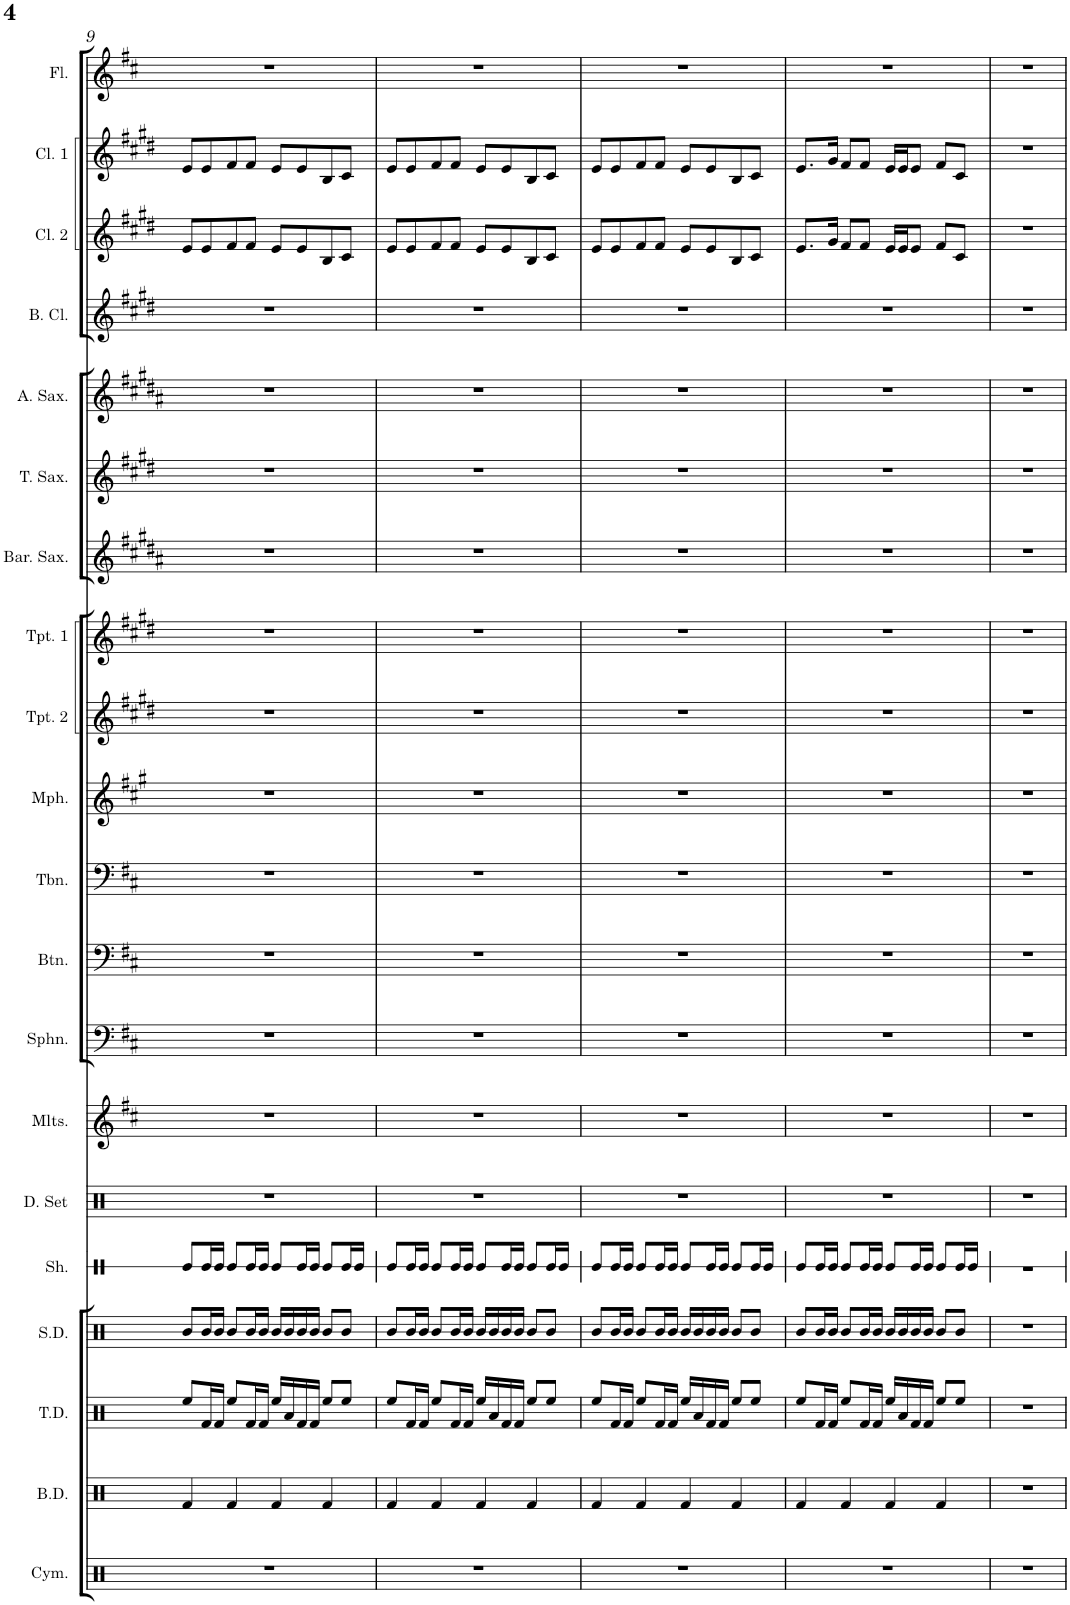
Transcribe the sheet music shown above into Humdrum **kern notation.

**kern	**kern	**kern	**kern	**kern	**kern	**kern	**kern	**kern	**kern	**kern	**kern	**kern	**kern	**kern	**kern	**kern	**kern	**kern	**kern
*part20	*part19	*part18	*part17	*part16	*part15	*part14	*part13	*part12	*part11	*part10	*part9	*part8	*part7	*part6	*part5	*part4	*part3	*part2	*part1
*staff20	*staff19	*staff18	*staff17	*staff16	*staff15	*staff14	*staff13	*staff12	*staff11	*staff10	*staff9	*staff8	*staff7	*staff6	*staff5	*staff4	*staff3	*staff2	*staff1
*I"Cymbals	*I"Bass Drums	*I"Tenor Drums	*I"Snare Drum	*I"Shaker	*I"Drumset	*I"Mallets	*I"Sousaphone	*I"Baritone	*I"Trombone	*I"Mellophone	*I"Trumpet 2	*I"Trumpet 1	*I"Baritone Sax	*I"Tenor Sax	*I"Alto Sax	*I"Bass Clarinet	*I"Clarinet 2	*I"Clarinet 1	*I"Flute
*I'Cym.	*I'B.D.	*I'T.D.	*I'S.D.	*I'Sh.	*I'D. Set	*I'Mlts.	*I'Sphn.	*I'Btn.	*I'Tbn.	*I'Mph.	*I'Tpt. 2	*I'Tpt. 1	*I'Bar. Sax.	*I'T. Sax.	*I'A. Sax.	*I'B. Cl.	*I'Cl. 2	*I'Cl. 1	*I'Fl.
!!LO:PB:g=z
*clefX	*clefX	*clefX	*clefX	*clefX	*clefX	*clefG2	*clefF4	*clefF4	*clefF4	*clefG2	*clefG2	*clefG2	*clefG2	*clefG2	*clefG2	*clefG2	*clefG2	*clefG2	*clefG2
*	*	*	*	*	*	*Trd-7c-12	*	*Trd4c7	*	*Trd4c7	*Trd1c2	*Trd1c2	*Trd12c21	*Trd8c14	*Trd5c9	*Trd8c14	*Trd1c2	*Trd1c2	*
*k[]	*k[]	*k[]	*k[]	*k[]	*k[]	*k[f#c#]	*k[f#c#]	*k[f#c#]	*k[f#c#]	*k[f#c#g#]	*k[f#c#g#d#]	*k[f#c#g#d#]	*k[f#c#g#d#a#]	*k[f#c#g#d#]	*k[f#c#g#d#a#]	*k[f#c#g#d#]	*k[f#c#g#d#]	*k[f#c#g#d#]	*k[f#c#]
*M4/4	*M4/4	*M4/4	*M4/4	*M4/4	*M4/4	*M4/4	*M4/4	*M4/4	*M4/4	*M4/4	*M4/4	*M4/4	*M4/4	*M4/4	*M4/4	*M4/4	*M4/4	*M4/4	*M4/4
=9	=9	=9	=9	=9	=9	=9	=9	=9	=9	=9	=9	=9	=9	=9	=9	=9	=9	=9	=9
1r	4Rf/	8Ree/L	8R/L	8Re/L	1r	1r	1r	1r	1r	1r	1r	1r	1r	1r	1r	1r	8e/L	8e/L	1r
.	.	16Rf/L	16R/L	16Re/L	.	.	.	.	.	.	.	.	.	.	.	.	8e/	8e/	.
.	.	16Rf/JJ	16R/JJ	16Re/JJ	.	.	.	.	.	.	.	.	.	.	.	.	.	.	.
.	4Rf/	8Ree/L	8R/L	8Re/L	.	.	.	.	.	.	.	.	.	.	.	.	8f#/	8f#/	.
.	.	16Rf/L	16R/L	16Re/L	.	.	.	.	.	.	.	.	.	.	.	.	8f#/J	8f#/J	.
.	.	16Rf/JJ	16R/JJ	16Re/JJ	.	.	.	.	.	.	.	.	.	.	.	.	.	.	.
.	4Rf/	16Ree/LL	16R/LL	8Re/L	.	.	.	.	.	.	.	.	.	.	.	.	8e/L	8e/L	.
.	.	16Ra/	16R/	.	.	.	.	.	.	.	.	.	.	.	.	.	.	.	.
.	.	16Rf/	16R/	16Re/L	.	.	.	.	.	.	.	.	.	.	.	.	8e/	8e/	.
.	.	16Rf/JJ	16R/JJ	16Re/JJ	.	.	.	.	.	.	.	.	.	.	.	.	.	.	.
.	4Rf/	8Ree/L	8R/L	8Re/L	.	.	.	.	.	.	.	.	.	.	.	.	8B/	8B/	.
.	.	8Ree/J	8R/J	16Re/L	.	.	.	.	.	.	.	.	.	.	.	.	8c#/J	8c#/J	.
.	.	.	.	16Re/JJ	.	.	.	.	.	.	.	.	.	.	.	.	.	.	.
=10	=10	=10	=10	=10	=10	=10	=10	=10	=10	=10	=10	=10	=10	=10	=10	=10	=10	=10	=10
1r	4Rf/	8Ree/L	8R/L	8Re/L	1r	1r	1r	1r	1r	1r	1r	1r	1r	1r	1r	1r	8e/L	8e/L	1r
.	.	16Rf/L	16R/L	16Re/L	.	.	.	.	.	.	.	.	.	.	.	.	8e/	8e/	.
.	.	16Rf/JJ	16R/JJ	16Re/JJ	.	.	.	.	.	.	.	.	.	.	.	.	.	.	.
.	4Rf/	8Ree/L	8R/L	8Re/L	.	.	.	.	.	.	.	.	.	.	.	.	8f#/	8f#/	.
.	.	16Rf/L	16R/L	16Re/L	.	.	.	.	.	.	.	.	.	.	.	.	8f#/J	8f#/J	.
.	.	16Rf/JJ	16R/JJ	16Re/JJ	.	.	.	.	.	.	.	.	.	.	.	.	.	.	.
.	4Rf/	16Ree/LL	16R/LL	8Re/L	.	.	.	.	.	.	.	.	.	.	.	.	8e/L	8e/L	.
.	.	16Ra/	16R/	.	.	.	.	.	.	.	.	.	.	.	.	.	.	.	.
.	.	16Rf/	16R/	16Re/L	.	.	.	.	.	.	.	.	.	.	.	.	8e/	8e/	.
.	.	16Rf/JJ	16R/JJ	16Re/JJ	.	.	.	.	.	.	.	.	.	.	.	.	.	.	.
.	4Rf/	8Ree/L	8R/L	8Re/L	.	.	.	.	.	.	.	.	.	.	.	.	8B/	8B/	.
.	.	8Ree/J	8R/J	16Re/L	.	.	.	.	.	.	.	.	.	.	.	.	8c#/J	8c#/J	.
.	.	.	.	16Re/JJ	.	.	.	.	.	.	.	.	.	.	.	.	.	.	.
=11	=11	=11	=11	=11	=11	=11	=11	=11	=11	=11	=11	=11	=11	=11	=11	=11	=11	=11	=11
1r	4Rf/	8Ree/L	8R/L	8Re/L	1r	1r	1r	1r	1r	1r	1r	1r	1r	1r	1r	1r	8e/L	8e/L	1r
.	.	16Rf/L	16R/L	16Re/L	.	.	.	.	.	.	.	.	.	.	.	.	8e/	8e/	.
.	.	16Rf/JJ	16R/JJ	16Re/JJ	.	.	.	.	.	.	.	.	.	.	.	.	.	.	.
.	4Rf/	8Ree/L	8R/L	8Re/L	.	.	.	.	.	.	.	.	.	.	.	.	8f#/	8f#/	.
.	.	16Rf/L	16R/L	16Re/L	.	.	.	.	.	.	.	.	.	.	.	.	8f#/J	8f#/J	.
.	.	16Rf/JJ	16R/JJ	16Re/JJ	.	.	.	.	.	.	.	.	.	.	.	.	.	.	.
.	4Rf/	16Ree/LL	16R/LL	8Re/L	.	.	.	.	.	.	.	.	.	.	.	.	8e/L	8e/L	.
.	.	16Ra/	16R/	.	.	.	.	.	.	.	.	.	.	.	.	.	.	.	.
.	.	16Rf/	16R/	16Re/L	.	.	.	.	.	.	.	.	.	.	.	.	8e/	8e/	.
.	.	16Rf/JJ	16R/JJ	16Re/JJ	.	.	.	.	.	.	.	.	.	.	.	.	.	.	.
.	4Rf/	8Ree/L	8R/L	8Re/L	.	.	.	.	.	.	.	.	.	.	.	.	8B/	8B/	.
.	.	8Ree/J	8R/J	16Re/L	.	.	.	.	.	.	.	.	.	.	.	.	8c#/J	8c#/J	.
.	.	.	.	16Re/JJ	.	.	.	.	.	.	.	.	.	.	.	.	.	.	.
=12	=12	=12	=12	=12	=12	=12	=12	=12	=12	=12	=12	=12	=12	=12	=12	=12	=12	=12	=12
1r	4Rf/	8Ree/L	8R/L	8Re/L	1r	1r	1r	1r	1r	1r	1r	1r	1r	1r	1r	1r	8.e/L	8.e/L	1r
.	.	16Rf/L	16R/L	16Re/L	.	.	.	.	.	.	.	.	.	.	.	.	.	.	.
.	.	16Rf/JJ	16R/JJ	16Re/JJ	.	.	.	.	.	.	.	.	.	.	.	.	16g#/Jk	16g#/Jk	.
.	4Rf/	8Ree/L	8R/L	8Re/L	.	.	.	.	.	.	.	.	.	.	.	.	8f#/L	8f#/L	.
.	.	16Rf/L	16R/L	16Re/L	.	.	.	.	.	.	.	.	.	.	.	.	8f#/J	8f#/J	.
.	.	16Rf/JJ	16R/JJ	16Re/JJ	.	.	.	.	.	.	.	.	.	.	.	.	.	.	.
.	4Rf/	16Ree/LL	16R/LL	8Re/L	.	.	.	.	.	.	.	.	.	.	.	.	16e/LL	16e/LL	.
.	.	16Ra/	16R/	.	.	.	.	.	.	.	.	.	.	.	.	.	16e/J	16e/J	.
.	.	16Rf/	16R/	16Re/L	.	.	.	.	.	.	.	.	.	.	.	.	8e/J	8e/J	.
.	.	16Rf/JJ	16R/JJ	16Re/JJ	.	.	.	.	.	.	.	.	.	.	.	.	.	.	.
.	4Rf/	8Ree/L	8R/L	8Re/L	.	.	.	.	.	.	.	.	.	.	.	.	8f#/L	8f#/L	.
.	.	8Ree/J	8R/J	16Re/L	.	.	.	.	.	.	.	.	.	.	.	.	8c#/J	8c#/J	.
.	.	.	.	16Re/JJ	.	.	.	.	.	.	.	.	.	.	.	.	.	.	.
=13	=13	=13	=13	=13	=13	=13	=13	=13	=13	=13	=13	=13	=13	=13	=13	=13	=13	=13	=13
1r	1r	1r	1r	1r	1r	1r	1r	1r	1r	1r	1r	1r	1r	1r	1r	1r	1r	1r	1r
=	=	=	=	=	=	=	=	=	=	=	=	=	=	=	=	=	=	=	=
*-	*-	*-	*-	*-	*-	*-	*-	*-	*-	*-	*-	*-	*-	*-	*-	*-	*-	*-	*-
